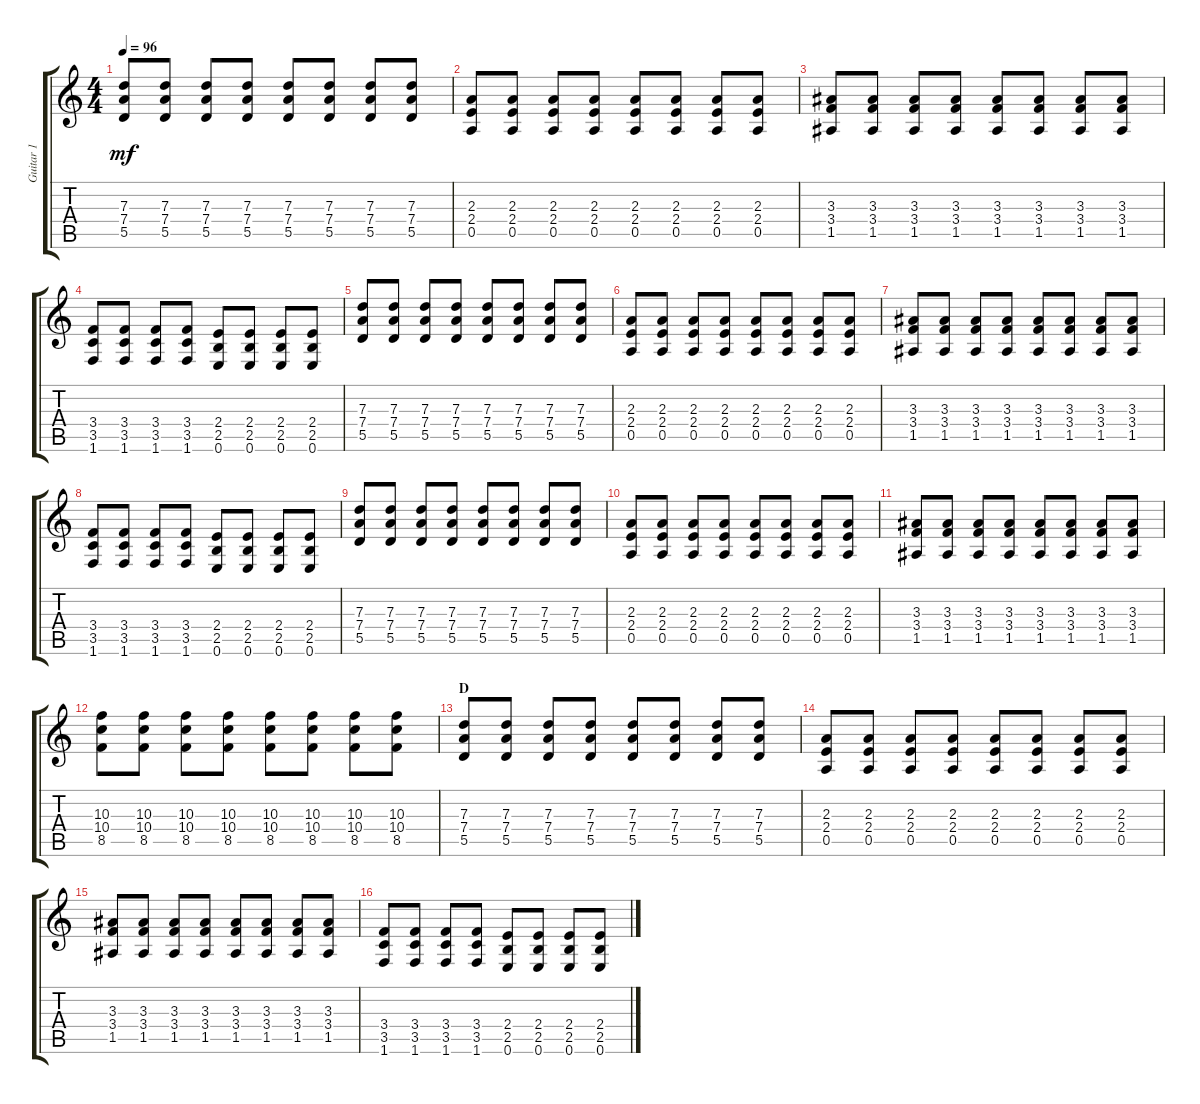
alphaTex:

\track ("Guitar 1" "Guitar 1") {instrument overdrivenguitar}
\staff {score tabs}
\tuning (E4 B3 G3 D3 A2 E2) {hide}
\ts (4 4)
\tempo 96
\clef g2
\ks c
(7.3 7.4 5.5).8{dy mf} (7.3 7.4 5.5).8 (7.3 7.4 5.5).8 (7.3 7.4 5.5).8 (7.3 7.4 5.5).8 (7.3 7.4 5.5).8 (7.3 7.4 5.5).8 (7.3 7.4 5.5).8 |
(2.3 2.4 0.5).8 (2.3 2.4 0.5).8 (2.3 2.4 0.5).8 (2.3 2.4 0.5).8 (2.3 2.4 0.5).8 (2.3 2.4 0.5).8 (2.3 2.4 0.5).8 (2.3 2.4 0.5).8 |
(3.3 3.4 1.5).8 (3.3 3.4 1.5).8 (3.3 3.4 1.5).8 (3.3 3.4 1.5).8 (3.3 3.4 1.5).8 (3.3 3.4 1.5).8 (3.3 3.4 1.5).8 (3.3 3.4 1.5).8 |
(3.4 3.5 1.6).8 (3.4 3.5 1.6).8 (3.4 3.5 1.6).8 (3.4 3.5 1.6).8 (2.4 2.5 0.6).8 (2.4 2.5 0.6).8 (2.4 2.5 0.6).8 (2.4 2.5 0.6).8 |
(7.3 7.4 5.5).8 (7.3 7.4 5.5).8 (7.3 7.4 5.5).8 (7.3 7.4 5.5).8 (7.3 7.4 5.5).8 (7.3 7.4 5.5).8 (7.3 7.4 5.5).8 (7.3 7.4 5.5).8 |
(2.3 2.4 0.5).8 (2.3 2.4 0.5).8 (2.3 2.4 0.5).8 (2.3 2.4 0.5).8 (2.3 2.4 0.5).8 (2.3 2.4 0.5).8 (2.3 2.4 0.5).8 (2.3 2.4 0.5).8 |
(3.3 3.4 1.5).8 (3.3 3.4 1.5).8 (3.3 3.4 1.5).8 (3.3 3.4 1.5).8 (3.3 3.4 1.5).8 (3.3 3.4 1.5).8 (3.3 3.4 1.5).8 (3.3 3.4 1.5).8 |
(3.4 3.5 1.6).8 (3.4 3.5 1.6).8 (3.4 3.5 1.6).8 (3.4 3.5 1.6).8 (2.4 2.5 0.6).8 (2.4 2.5 0.6).8 (2.4 2.5 0.6).8 (2.4 2.5 0.6).8 |
(7.3 7.4 5.5).8 (7.3 7.4 5.5).8 (7.3 7.4 5.5).8 (7.3 7.4 5.5).8 (7.3 7.4 5.5).8 (7.3 7.4 5.5).8 (7.3 7.4 5.5).8 (7.3 7.4 5.5).8 |
(2.3 2.4 0.5).8 (2.3 2.4 0.5).8 (2.3 2.4 0.5).8 (2.3 2.4 0.5).8 (2.3 2.4 0.5).8 (2.3 2.4 0.5).8 (2.3 2.4 0.5).8 (2.3 2.4 0.5).8 |
(3.3 3.4 1.5).8 (3.3 3.4 1.5).8 (3.3 3.4 1.5).8 (3.3 3.4 1.5).8 (3.3 3.4 1.5).8 (3.3 3.4 1.5).8 (3.3 3.4 1.5).8 (3.3 3.4 1.5).8 |
(10.3 10.4 8.5).8 (10.3 10.4 8.5).8 (10.3 10.4 8.5).8 (10.3 10.4 8.5).8 (10.3 10.4 8.5).8 (10.3 10.4 8.5).8 (10.3 10.4 8.5).8 (10.3 10.4 8.5).8 |
\section ("" "D")
(7.3 7.4 5.5).8 (7.3 7.4 5.5).8 (7.3 7.4 5.5).8 (7.3 7.4 5.5).8 (7.3 7.4 5.5).8 (7.3 7.4 5.5).8 (7.3 7.4 5.5).8 (7.3 7.4 5.5).8 |
(2.3 2.4 0.5).8 (2.3 2.4 0.5).8 (2.3 2.4 0.5).8 (2.3 2.4 0.5).8 (2.3 2.4 0.5).8 (2.3 2.4 0.5).8 (2.3 2.4 0.5).8 (2.3 2.4 0.5).8 |
(3.3 3.4 1.5).8 (3.3 3.4 1.5).8 (3.3 3.4 1.5).8 (3.3 3.4 1.5).8 (3.3 3.4 1.5).8 (3.3 3.4 1.5).8 (3.3 3.4 1.5).8 (3.3 3.4 1.5).8 |
(3.4 3.5 1.6).8 (3.4 3.5 1.6).8 (3.4 3.5 1.6).8 (3.4 3.5 1.6).8 (2.4 2.5 0.6).8 (2.4 2.5 0.6).8 (2.4 2.5 0.6).8 (2.4 2.5 0.6).8
